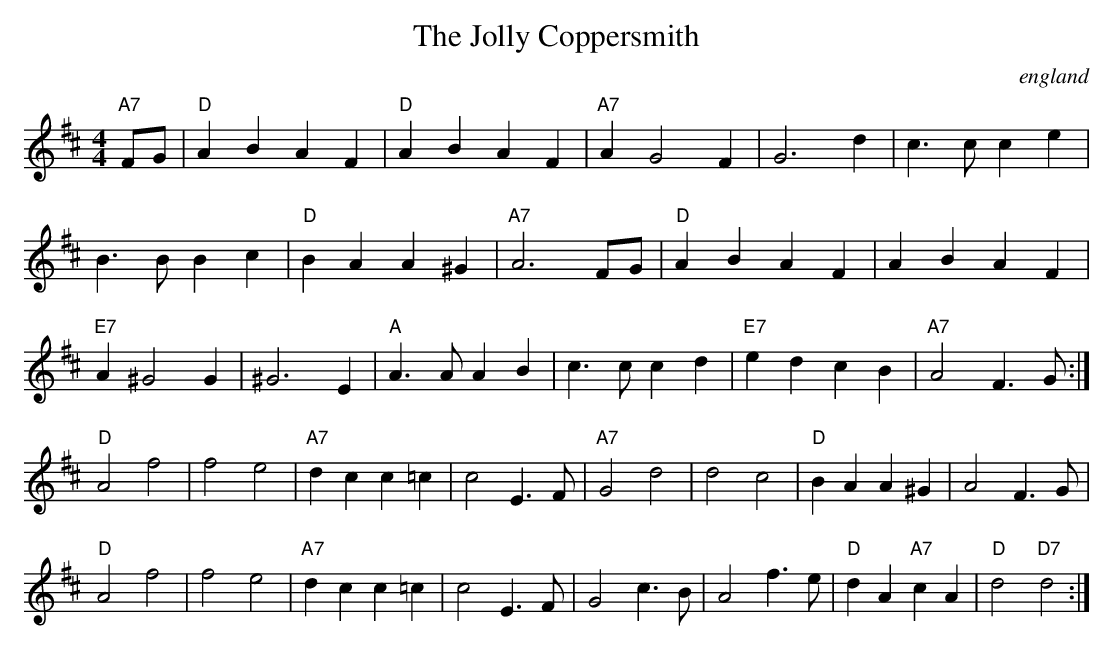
X:1
T:The Jolly Coppersmith
O:england
M:4/4
K:D
M:4/4
L:1/4
"A7"F/2G/2|"D"AB AF|"D"AB AF|"A7"AG2F|G3d|c3/2c/2 ce|
B3/2B/2 Bc|"D"BA A^G|"A7"A3F/2G/2|"D"AB AF|AB AF|
"E7"A^G2G|^G3E|"A"A3/2A/2 AB|c3/2c/2 cd|"E7"ed cB|"A7"A2 F3/2G/2:|
"D"A2 f2|f2 e2|"A7"dc c=c|c2 E3/2F/2|"A7"G2 d2|d2 c2|"D"BA A^G|A2 F3/2G/2|
"D"A2 f2|f2 e2|"A7"dc c=c|c2 E3/2F/2|G2 c3/2B/2|A2 f3/2e/2|"D"dA "A7"cA|\
"D"d2 "D7"d2:|
